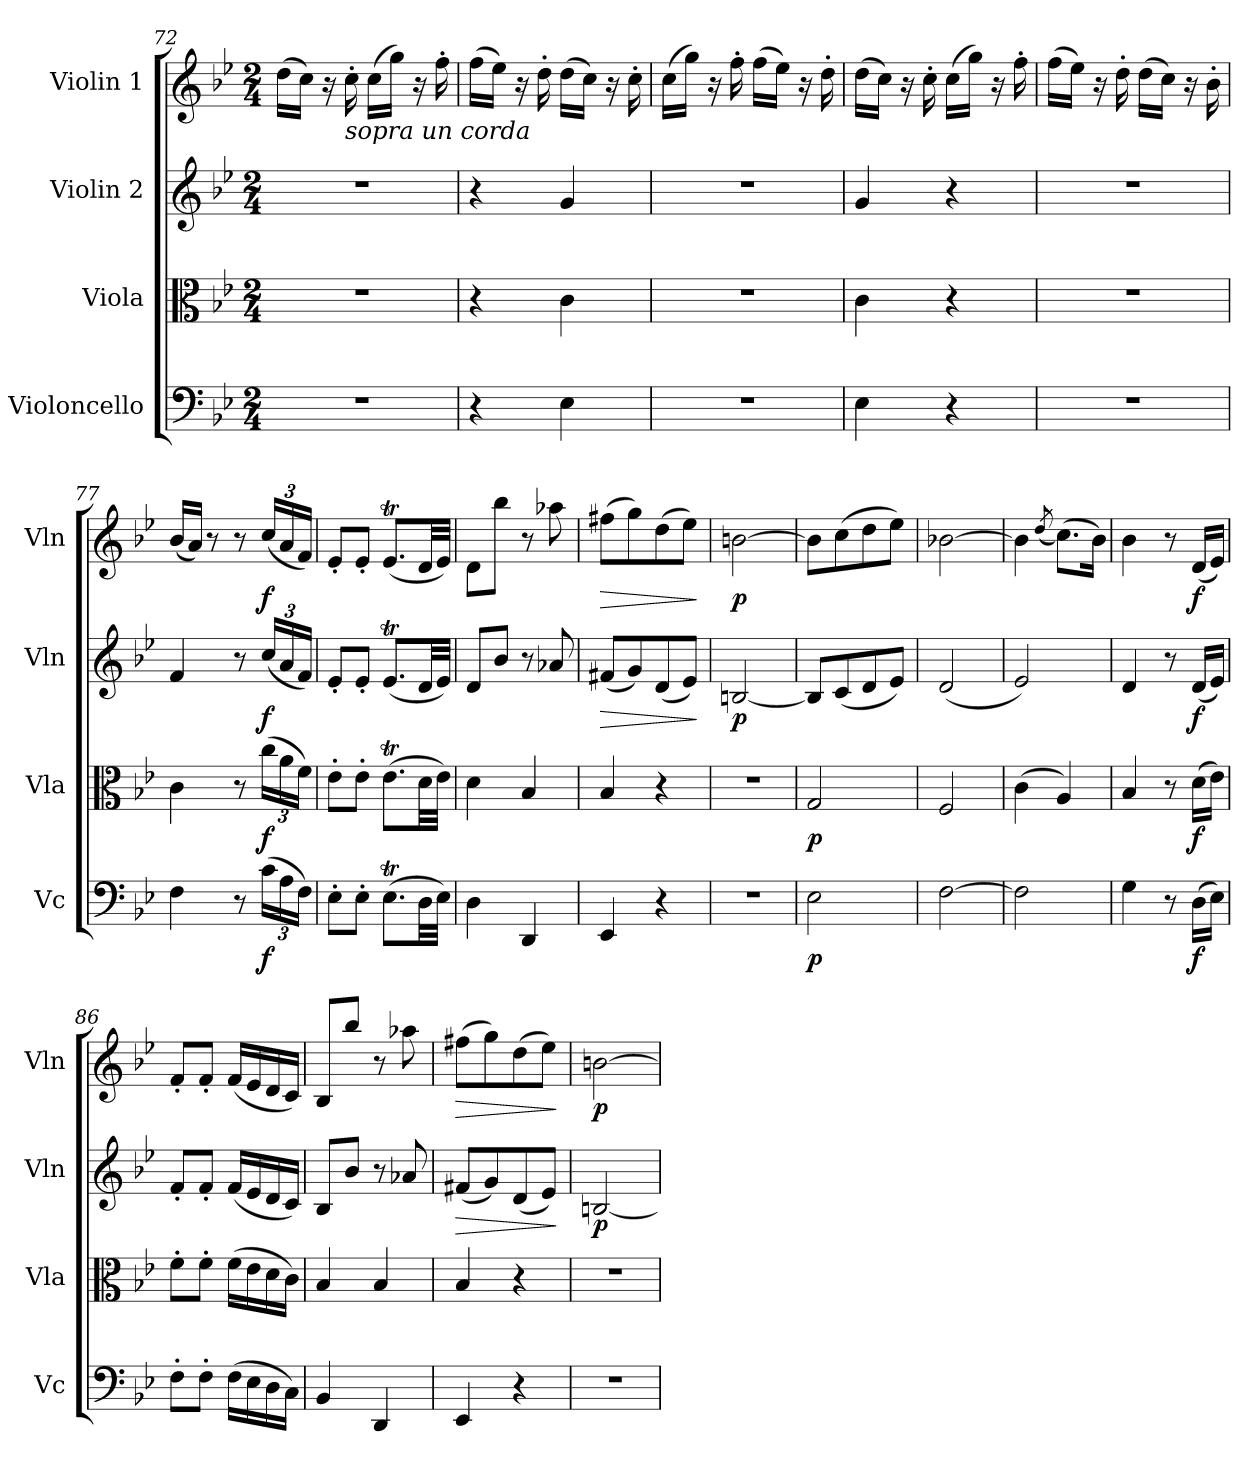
**kern	**dynam	**kern	**dynam	**kern	**dynam	**kern	**dynam
*part4	*part4	*part3	*part3	*part2	*part2	*part1	*part1
*staff4	*staff4	*staff3	*staff3	*staff2	*staff2	*staff1	*staff1
*I"Violoncello	*	*I"Viola	*	*I"Violin 2	*	*I"Violin 1	*
*I'Vc	*	*I'Vla	*	*I'Vln	*	*I'Vln	*
*clefF4	*	*clefC3	*	*clefG2	*	*clefG2	*
*k[b-e-]	*	*k[b-e-]	*	*k[b-e-]	*	*k[b-e-]	*
*M2/4	*	*M2/4	*	*M2/4	*	*M2/4	*
=72	=72	=72	=72	=72	=72	=72	=72
2r	.	2r	.	2r	.	(>16dd\LL	.
.	.	.	.	.	.	16cc\JJ)	.
.	.	.	.	.	.	16r	.
!	!	!	!	!	!	!LO:TX:b:i:t=sopra un corda	!
.	.	.	.	.	.	16cc'\	.
.	.	.	.	.	.	(>16cc\LL	.
.	.	.	.	.	.	16gg\JJ)	.
.	.	.	.	.	.	16r	.
.	.	.	.	.	.	16ff'\	.
=73	=73	=73	=73	=73	=73	=73	=73
4r	.	4r	.	4r	.	(>16ff\LL	.
.	.	.	.	.	.	16ee-\JJ)	.
.	.	.	.	.	.	16r	.
.	.	.	.	.	.	16dd'\	.
4E-\	.	4c\	.	4g/	.	(>16dd\LL	.
.	.	.	.	.	.	16cc\JJ)	.
.	.	.	.	.	.	16r	.
.	.	.	.	.	.	16cc'\	.
!!LO:PB:g=z
=74	=74	=74	=74	=74	=74	=74	=74
2r	.	2r	.	2r	.	(>16cc\LL	.
.	.	.	.	.	.	16gg\JJ)	.
.	.	.	.	.	.	16r	.
.	.	.	.	.	.	16ff'\	.
.	.	.	.	.	.	(>16ff\LL	.
.	.	.	.	.	.	16ee-\JJ)	.
.	.	.	.	.	.	16r	.
.	.	.	.	.	.	16dd'\	.
=75	=75	=75	=75	=75	=75	=75	=75
4E-\	.	4c\	.	4g/	.	(>16dd\LL	.
.	.	.	.	.	.	16cc\JJ)	.
.	.	.	.	.	.	16r	.
.	.	.	.	.	.	16cc'\	.
4r	.	4r	.	4r	.	(>16cc\LL	.
.	.	.	.	.	.	16gg\JJ)	.
.	.	.	.	.	.	16r	.
.	.	.	.	.	.	16ff'\	.
=76	=76	=76	=76	=76	=76	=76	=76
2r	.	2r	.	2r	.	(>16ff\LL	.
.	.	.	.	.	.	16ee-\JJ)	.
.	.	.	.	.	.	16r	.
.	.	.	.	.	.	16dd'\	.
.	.	.	.	.	.	(>16dd\LL	.
.	.	.	.	.	.	16cc\JJ)	.
.	.	.	.	.	.	16r	.
.	.	.	.	.	.	16b-'\	.
=77	=77	=77	=77	=77	=77	=77	=77
4F\	.	4c\	.	4f/	.	(<16b-/LL	.
.	.	.	.	.	.	16a/JJ)	.
.	.	.	.	.	.	8r	.
8r	.	8r	.	8r	.	8r	.
*Xbrackettup	*	*Xbrackettup	*	*Xbrackettup	*	*Xbrackettup	*
!	!LO:DY:b	!	!LO:DY:b	!	!LO:DY:b	!	!LO:DY:b
(>24c\LL	f	(>24cc\LL	f	(<24cc/LL	f	(<24cc/LL	f
24A\	.	24a\	.	24a/	.	24a/	.
24F\JJ)	.	24f\JJ)	.	24f/JJ)	.	24f/JJ)	.
!!LO:LB:g=z
=78	=78	=78	=78	=78	=78	=78	=78
8E-'\L	.	8e-'\L	.	8e-'/L	.	8e-'/L	.
8E-'\J	.	8e-'\J	.	8e-'/J	.	8e-'/J	.
(>8.E-T\L	.	(>8.e-T\L	.	(<8.e-T/L	.	(<8.e-T/L	.
32D\LL	.	32d\LL	.	32d/LL	.	32d/LL	.
32E-\JJJ)	.	32e-\JJJ)	.	32e-/JJJ)	.	32e-/JJJ)	.
=79	=79	=79	=79	=79	=79	=79	=79
4D\	.	4d\	.	8d/L	.	8d\L	.
.	.	.	.	8b-/J	.	8bb-\J	.
4DD/	.	4B-/	.	8r	.	8r	.
.	.	.	.	8a-X/	.	8aa-X\	.
=80	=80	=80	=80	=80	=80	=80	=80
!	!	!	!	!	!LO:HP:b	!	!LO:HP:b
4EE-/	.	4B-/	.	(<8f#X/L	>	(>8ff#X\L	>
.	.	.	.	8g/)	.	8gg\)	.
4r	.	4r	.	(<8d/	.	(>8dd\	.
.	.	.	.	8e-/J)	.	8ee-\J)	.
.	.	.	.	.	]	.	]
=81	=81	=81	=81	=81	=81	=81	=81
!	!	!	!	!	!LO:DY:b	!	!LO:DY:b
2r	.	2r	.	[2Bn/	p	[2bn\	p
=82	=82	=82	=82	=82	=82	=82	=82
!	!LO:DY:b	!	!LO:DY:b	!	!	!	!
2E-\	p	2G/	p	8B/L]	.	8b\L]	.
.	.	.	.	(<8c/	.	(>8cc\	.
.	.	.	.	8d/	.	8dd\	.
.	.	.	.	8e-/J)	.	8ee-\J)	.
=83	=83	=83	=83	=83	=83	=83	=83
[2F\	.	2F/	.	(<2d/	.	[2b-X\	.
!!LO:LB:g=z
=84	=84	=84	=84	=84	=84	=84	=84
2F\]	.	(>4c\	.	2e-/)	.	4b-\]	.
.	.	.	.	.	.	(<8qdd/	.
.	.	4A/)	.	.	.	(>8.cc\L)	.
.	.	.	.	.	.	16b-\Jk)	.
=85	=85	=85	=85	=85	=85	=85	=85
4G\	.	4B-/	.	4d/	.	4b-\	.
8r	.	8r	.	8r	.	8r	.
!	!LO:DY:b	!	!LO:DY:b	!	!LO:DY:b	!	!LO:DY:b
(>16D\LL	f	(>16d\LL	f	(<16d/LL	f	(<16d/LL	f
16E-\JJ)	.	16e-\JJ)	.	16e-/JJ)	.	16e-/JJ)	.
=86	=86	=86	=86	=86	=86	=86	=86
8F'\L	.	8f'\L	.	8f'/L	.	8f'/L	.
8F'\J	.	8f'\J	.	8f'/J	.	8f'/J	.
(>16F\LL	.	(>16f\LL	.	(<16f/LL	.	(<16f/LL	.
16E-\	.	16e-\	.	16e-/	.	16e-/	.
16D\	.	16d\	.	16d/	.	16d/	.
16C\JJ)	.	16c\JJ)	.	16c/JJ)	.	16c/JJ)	.
=87	=87	=87	=87	=87	=87	=87	=87
4BB-/	.	4B-/	.	8B-/L	.	8B-/L	.
.	.	.	.	8b-/J	.	8bb-/J	.
4DD/	.	4B-/	.	8r	.	8r	.
.	.	.	.	8a-X/	.	8aa-X\	.
=88	=88	=88	=88	=88	=88	=88	=88
!	!	!	!	!	!LO:HP:b	!	!LO:HP:b
4EE-/	.	4B-/	.	(<8f#X/L	>	(>8ff#X\L	>
.	.	.	.	8g/)	.	8gg\)	.
4r	.	4r	.	(<8d/	.	(>8dd\	.
.	.	.	.	8e-/J)	.	8ee-\J)	.
.	.	.	.	.	]	.	]
!!LO:LB:g=z
=89	=89	=89	=89	=89	=89	=89	=89
!	!	!	!	!	!LO:DY:b	!	!LO:DY:b
2r	.	2r	.	[2Bn/	p	[2bn\	p
=	=	=	=	=	=	=	=
*-	*-	*-	*-	*-	*-	*-	*-
